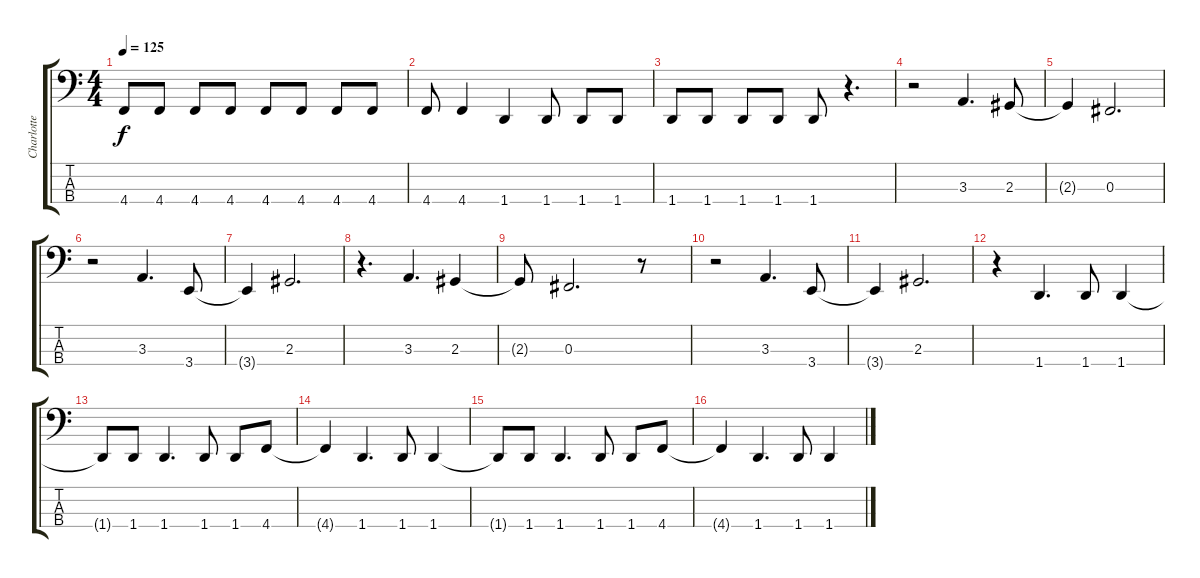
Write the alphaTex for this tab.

\track ("Charlotte" "Charlotte") {instrument electricbassfinger}
\staff {score tabs}
\tuning (E2 B1 Gb1 Db1) {hide}
\ts (4 4)
\tempo 125
\clef f4
\ks c
4.4.8{dy f} 4.4.8 4.4.8 4.4.8 4.4.8 4.4.8 4.4.8 4.4.8 |
4.4.8 4.4.4 1.4.4 1.4.8 1.4.8 1.4.8 |
1.4.8 1.4.8 1.4.8 1.4.8 1.4.8 r.4{d} |
r.2 3.3.4{d} 2.3.8 |
2.3{t}.4 0.3.2{d} |
r.2 3.3.4{d} 3.4.8 |
3.4{t}.4 2.3.2{d} |
r.4{d} 3.3.4{d} 2.3.4 |
2.3{t}.8 0.3.2{d} r.8 |
r.2 3.3.4{d} 3.4.8 |
3.4{t}.4 2.3.2{d} |
r.4 1.4.4{d} 1.4.8 1.4.4 |
1.4{t}.8 1.4.8 1.4.4{d} 1.4.8 1.4.8 4.4.8 |
4.4{t}.4 1.4.4{d} 1.4.8 1.4.4 |
1.4{t}.8 1.4.8 1.4.4{d} 1.4.8 1.4.8 4.4.8 |
4.4{t}.4 1.4.4{d} 1.4.8 1.4.4
